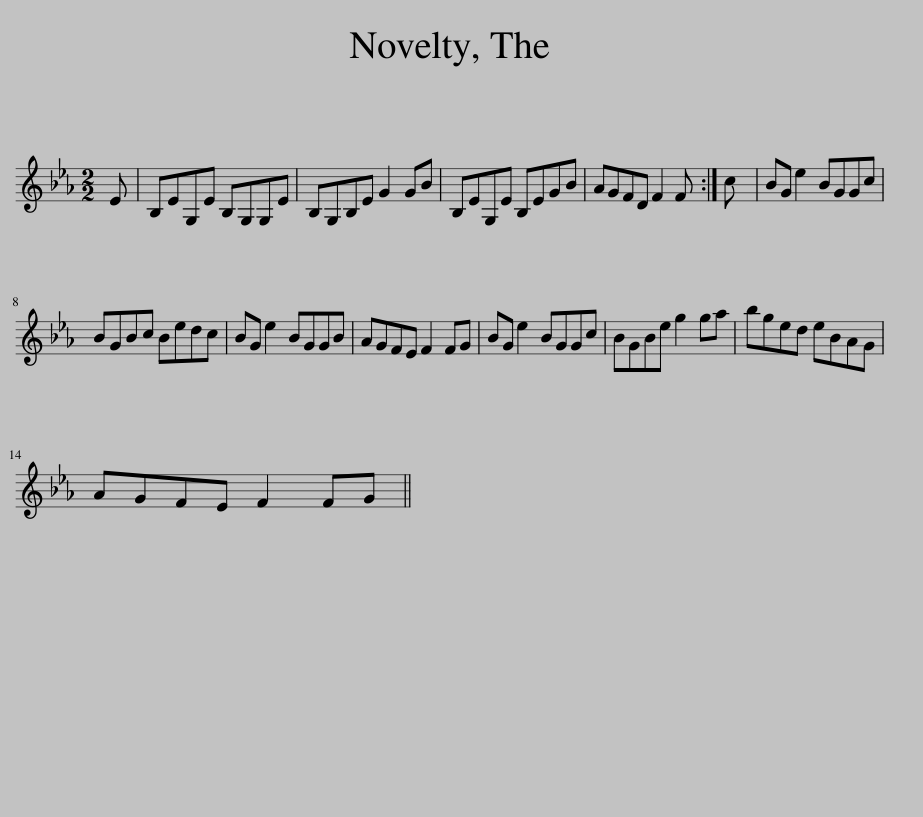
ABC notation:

X:1
L:1/8
M:2/2
I:linebreak $
K:Cmin
V:1 treble
V:1
 E | B,EG,E B,G,G,E | B,G,B,E G2 GB | B,EG,E B,EGB | AGFD F2 F :| %5
 c | BG e2 BGGc |$ BGBc Bedc | BG e2 BGGB | AGFE F2 FG | %10
 BG e2 BGGc | BGBe g2 ga | bged eBAG |$ AGFE F2 FG || %14
